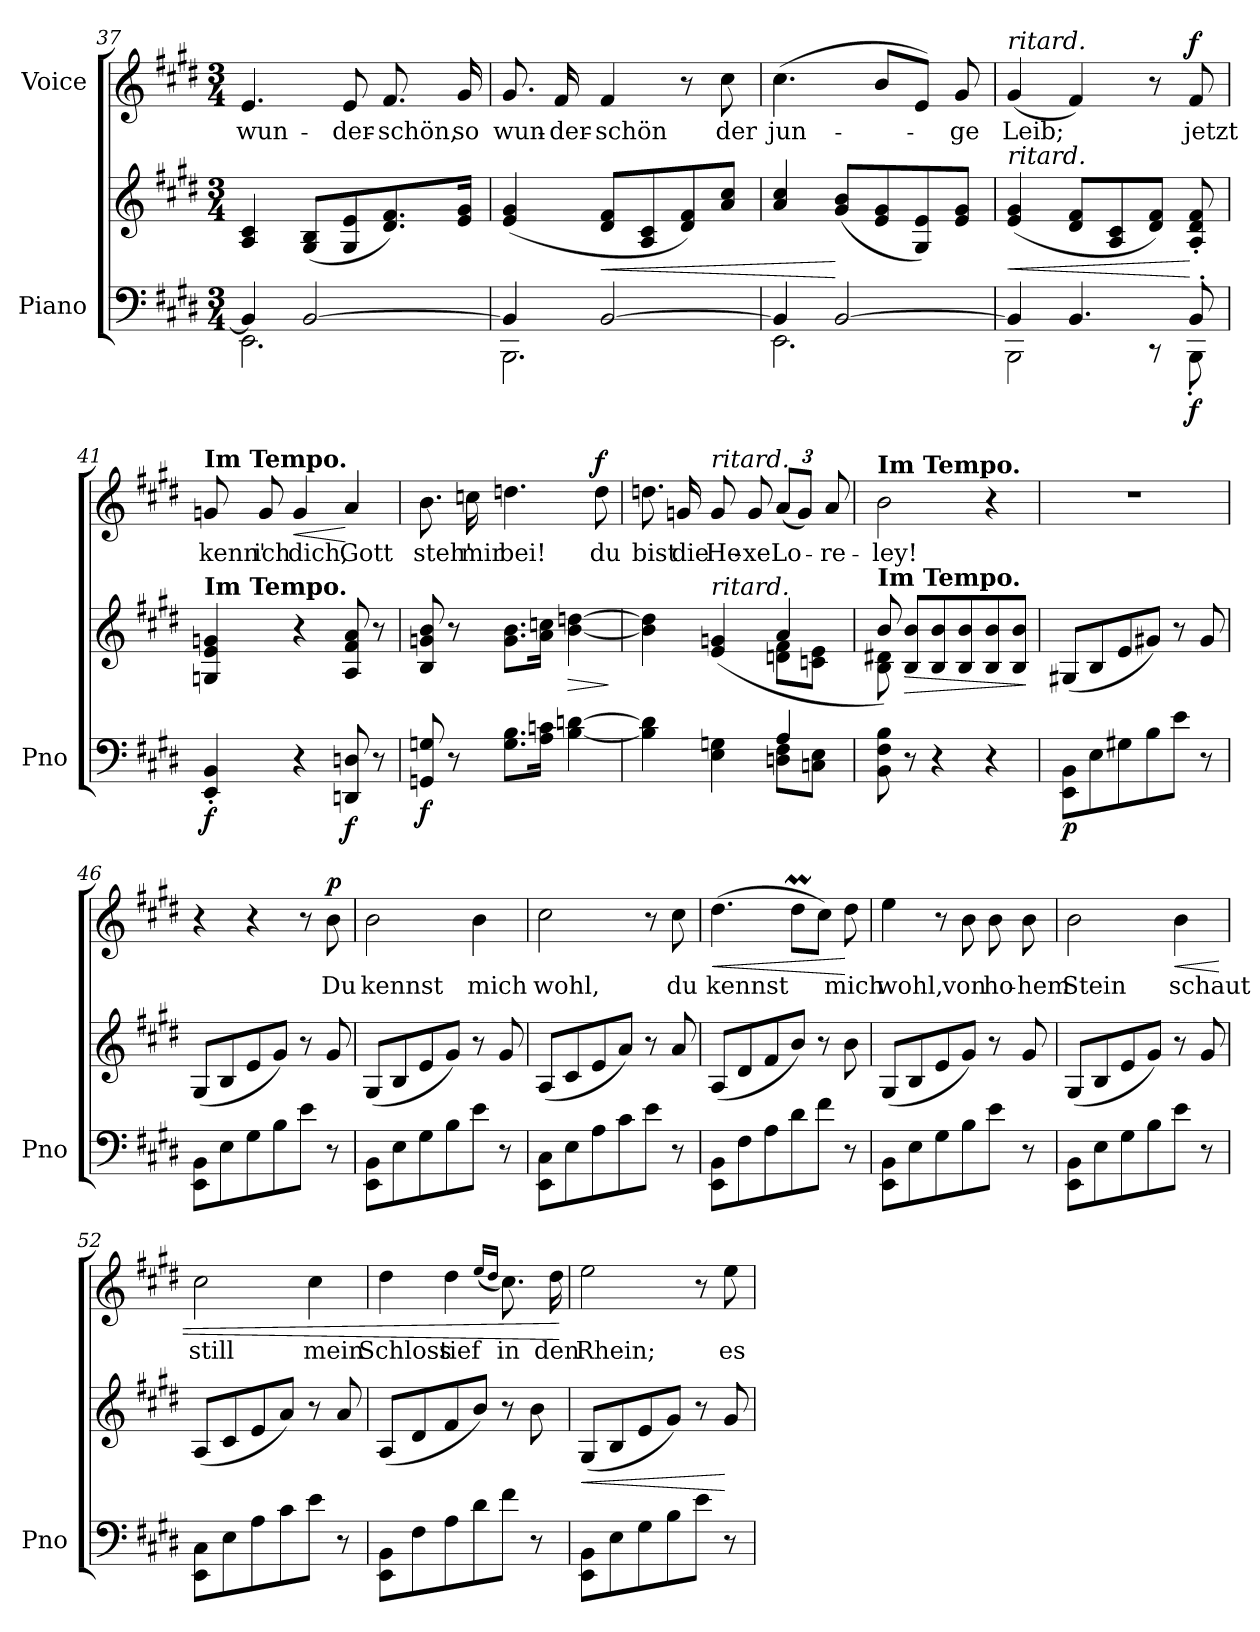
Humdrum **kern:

**kern	**kern	**dynam	**kern	**text	**dynam
*part2	*part2	*part2	*part1	*part1	*part1
*staff3	*staff2	*staff2/3	*staff1	*staff1	*staff1
*I"Piano	*	*	*I"Voice	*	*
*I'Pno	*	*	*	*	*
*clefF4	*clefG2	*	*clefG2	*	*
*k[f#c#g#d#]	*k[f#c#g#d#]	*	*k[f#c#g#d#]	*	*
*M3/4	*M3/4	*	*M3/4	*	*
=37	=37	=37	=37	=37	=37
*^	*	*	*	*	*
4BB/]	2.EE\	4A/ 4c#/	.	4.e/	wun-	.
[2BB/	.	(8G#/ 8B/L	.	.	.	.
.	.	8G#/ 8e/	.	8e/	-der-	.
.	.	8.d#/ 8.f#/)	.	8.f#/	-schön,	.
.	.	16e/ 16g#/Jk	.	16g#/	so	.
=38	=38	=38	=38	=38	=38	=38
4BB/]	2.BBB\	(4e/ 4g#/	.	8.g#/	wun-	.
.	.	.	.	16f#/	-der-	.
!	!	!	!LO:HP:b	!	!	!
[2BB/	.	8d#/ 8f#/L	<	4f#/	-schön	.
.	.	8A/ 8c#/	.	.	.	.
.	.	8d#/ 8f#/)	.	8r	.	.
.	.	8a/ 8cc#/J	.	8cc#\	der	.
=39	=39	=39	=39	=39	=39	=39
4BB/]	2.EE\	4a/ 4cc#/	.	(4.cc#\	jun-	.
[2BB/	.	(8g#/ 8b/L	[	.	.	.
.	.	8e/ 8g#/	.	8b/L	.	.
.	.	8G#/ 8e/)	.	8e/J)	.	.
.	.	8e/ 8g#/J	.	8g#/	-ge	.
=40	=40	=40	=40	=40	=40	=40
!	!	!	!	!LO:TX:i:t=ritard.	!	!
!	!	!LO:TX:i:t=ritard.	!	!	!	!
!	!	!	!LO:HP:b	!	!	!
4BB/]	2BBB\	(4e/ 4g#/	<	(4g#/	Leib;	.
4.BB/	.	8d#/ 8f#/L	.	4f#/)	.	.
.	.	8A/ 8c#/	.	.	.	.
.	8r	8d#/ 8f#/J)	.	8r	.	.
!	!	!	!LO:DY:n=1:b=2	!	!	!LO:DY:b
8BB'/	8BBB'\	8A/' 8d#/' 8f#/'	[ f	8f#/	jetzt	f
=41	=41	=41	=41	=41	=41	=41
!	!	!	!	!LO:TX:a:B:t=Im Tempo.	!	!
!	!	!LO:TX:B:t=Im Tempo.	!	!	!	!
!	!	!	!LO:DY:b=2	!	!	!
*v	*v	*	*	*	*	*
4EE/' 4BB/'	4Gn/ 4e/ 4gn/	f	8gn/	kenn'	.
.	.	.	8g/	ich	.
!	!	!	!	!	!LO:HP:b
4r	4r	.	4g/	dich,	<
!	!	!LO:DY:b=2	!	!	!
8DDn/ 8Dn/	8A/ 8f#/ 8a/	f	4a/	Gott	[
8r	8r	.	.	.	.
=42	=42	=42	=42	=42	=42
!	!	!LO:DY:b=2	!	!	!
8GGn/ 8Gn/	8B/ 8gn/ 8b/	f	8.b\	steh'	.
8r	8r	.	.	.	.
.	.	.	16ccn\	mir	.
8.G\ 8.B\L	8.g\ 8.b\L	.	4.ddn\	bei!	.
16A\ 16cn\Jk	16a\ 16ccn\Jk	.	.	.	.
!	!	!LO:HP:b	!	!	!
[4B\ [4dn\	[4b\ [4ddn\	>	.	.	.
!	!	!	!	!	!LO:DY:b
.	.	.	8dd\	du	f
.	.	]	.	.	.
=43	=43	=43	=43	=43	=43
*^	*^	*	*	*	*
4B\] 4d\]	2ryy	4b\] 4dd\]	2ryy	.	8.ddn\	bist	.
.	.	.	.	.	16gn/	die	.
!	!	!	!	!	!LO:TX:i:t=ritard.	!	!
!	!	!LO:TX:i:t=ritard.	!	!	!	!	!
4E\ 4Gn\	.	(4e/ 4gn/	.	.	8g/	He-	.
.	.	.	.	.	8g/	-xe	.
*	*	*	*	*	*Xbrackettup	*	*
4A/	8Dn\ 8F#\L	4a/	8dn\ 8f#\L	.	(12a/L	Lo-	.
.	.	.	.	.	12g/J)	.	.
.	8Cn\ 8E\J	.	8cn\ 8e\J	.	.	.	.
.	.	.	.	.	12a/	-re-	.
*v	*v	*	*	*	*	*	*
=44	=44	=44	=44	=44	=44	=44
!	!	!	!	!LO:TX:a:B:t=Im Tempo.	!	!
!	!LO:TX:B:t=Im Tempo.	!	!	!	!	!
8BB\ 8F#\ 8B\	8b/)	8B\ 8d#X\	.	2b\	-ley!	.
!	!	!	!LO:HP:b	!	!	!
8r	8B/ 8b/L	2ryy	>	.	.	.
4r	8B/ 8b/	.	.	.	.	.
.	8B/ 8b/	.	.	.	.	.
4r	8B/ 8b/	.	.	4r	.	.
.	8B/ 8b/J	8ryy	.	.	.	.
*	*v	*v	*	*	*	*
.	.	]	.	.	.
=45	=45	=45	=45	=45	=45
!	!	!LO:DY:b=2	!	!	!
8EE\ 8BB\L	(8G#X/L	p	2.r	.	.
8E\	8B/	.	.	.	.
8G#X\	8e/	.	.	.	.
8B\	8g#X/J)	.	.	.	.
8e\J	8r	.	.	.	.
8r	8g#/	.	.	.	.
=46	=46	=46	=46	=46	=46
8EE\ 8BB\L	(8G#/L	.	4r	.	.
8E\	8B/	.	.	.	.
8G#\	8e/	.	4r	.	.
8B\	8g#/J)	.	.	.	.
8e\J	8r	.	8r	.	.
!	!	!	!	!	!LO:DY:b
8r	8g#/	.	8b\	Du	p
=47	=47	=47	=47	=47	=47
8EE\ 8BB\L	(8G#/L	.	2b\	kennst	.
8E\	8B/	.	.	.	.
8G#\	8e/	.	.	.	.
8B\	8g#/J)	.	.	.	.
8e\J	8r	.	4b\	mich	.
8r	8g#/	.	.	.	.
=48	=48	=48	=48	=48	=48
8EE\ 8C#\L	(8A/L	.	2cc#\	wohl,	.
8E\	8c#/	.	.	.	.
8A\	8e/	.	.	.	.
8c#\	8a/J)	.	.	.	.
8e\J	8r	.	8r	.	.
8r	8a/	.	8cc#\	du	.
=49	=49	=49	=49	=49	=49
!	!	!	!	!	!LO:HP:b
8EE\ 8BB\L	(8A/L	.	(4.dd#\	kennst	<
8F#\	8d#/	.	.	.	.
8A\	8f#/	.	.	.	.
8d#\	8b/J)	.	8dd#m\L	.	.
8f#\J	8r	.	8cc#\J)	.	.
8r	8b\	.	8dd#\	mich	[
=50	=50	=50	=50	=50	=50
8EE\ 8BB\L	(8G#/L	.	4ee\	wohl,	.
8E\	8B/	.	.	.	.
8G#\	8e/	.	8r	.	.
8B\	8g#/J)	.	8b\	von	.
8e\J	8r	.	8b\	ho-	.
8r	8g#/	.	8b\	-hem	.
=51	=51	=51	=51	=51	=51
8EE\ 8BB\L	(8G#/L	.	2b\	Stein	.
8E\	8B/	.	.	.	.
8G#\	8e/	.	.	.	.
8B\	8g#/J)	.	.	.	.
!	!	!	!	!	!LO:HP:b
8e\J	8r	.	4b\	schaut	<
8r	8g#/	.	.	.	.
=52	=52	=52	=52	=52	=52
8EE\ 8C#\L	(8A/L	.	2cc#\	still	.
8E\	8c#/	.	.	.	.
8A\	8e/	.	.	.	.
8c#\	8a/J)	.	.	.	.
8e\J	8r	.	4cc#\	mein	.
8r	8a/	.	.	.	.
=53	=53	=53	=53	=53	=53
8EE\ 8BB\L	(8A/L	.	4dd#\	Schloss	.
8F#\	8d#/	.	.	.	.
8A\	8f#/	.	4dd#\	tief	.
8d#\	8b/J)	.	.	.	.
.	.	.	(16qee/LL	.	.
.	.	.	16qdd#/JJ	.	.
8f#\J	8r	.	8.cc#\)	in	.
8r	8b\	.	.	.	.
.	.	.	16dd#\	den	.
.	.	.	.	.	[
=54	=54	=54	=54	=54	=54
!	!	!LO:HP:b	!	!	!
8EE\ 8BB\L	(8G#/L	<	2ee\	Rhein;	.
8E\	8B/	.	.	.	.
8G#\	8e/	.	.	.	.
8B\	8g#/J)	.	.	.	.
8e\J	8r	.	8r	.	.
8r	8g#/	[	8ee\	es	.
=	=	=	=	=	=
*-	*-	*-	*-	*-	*-
